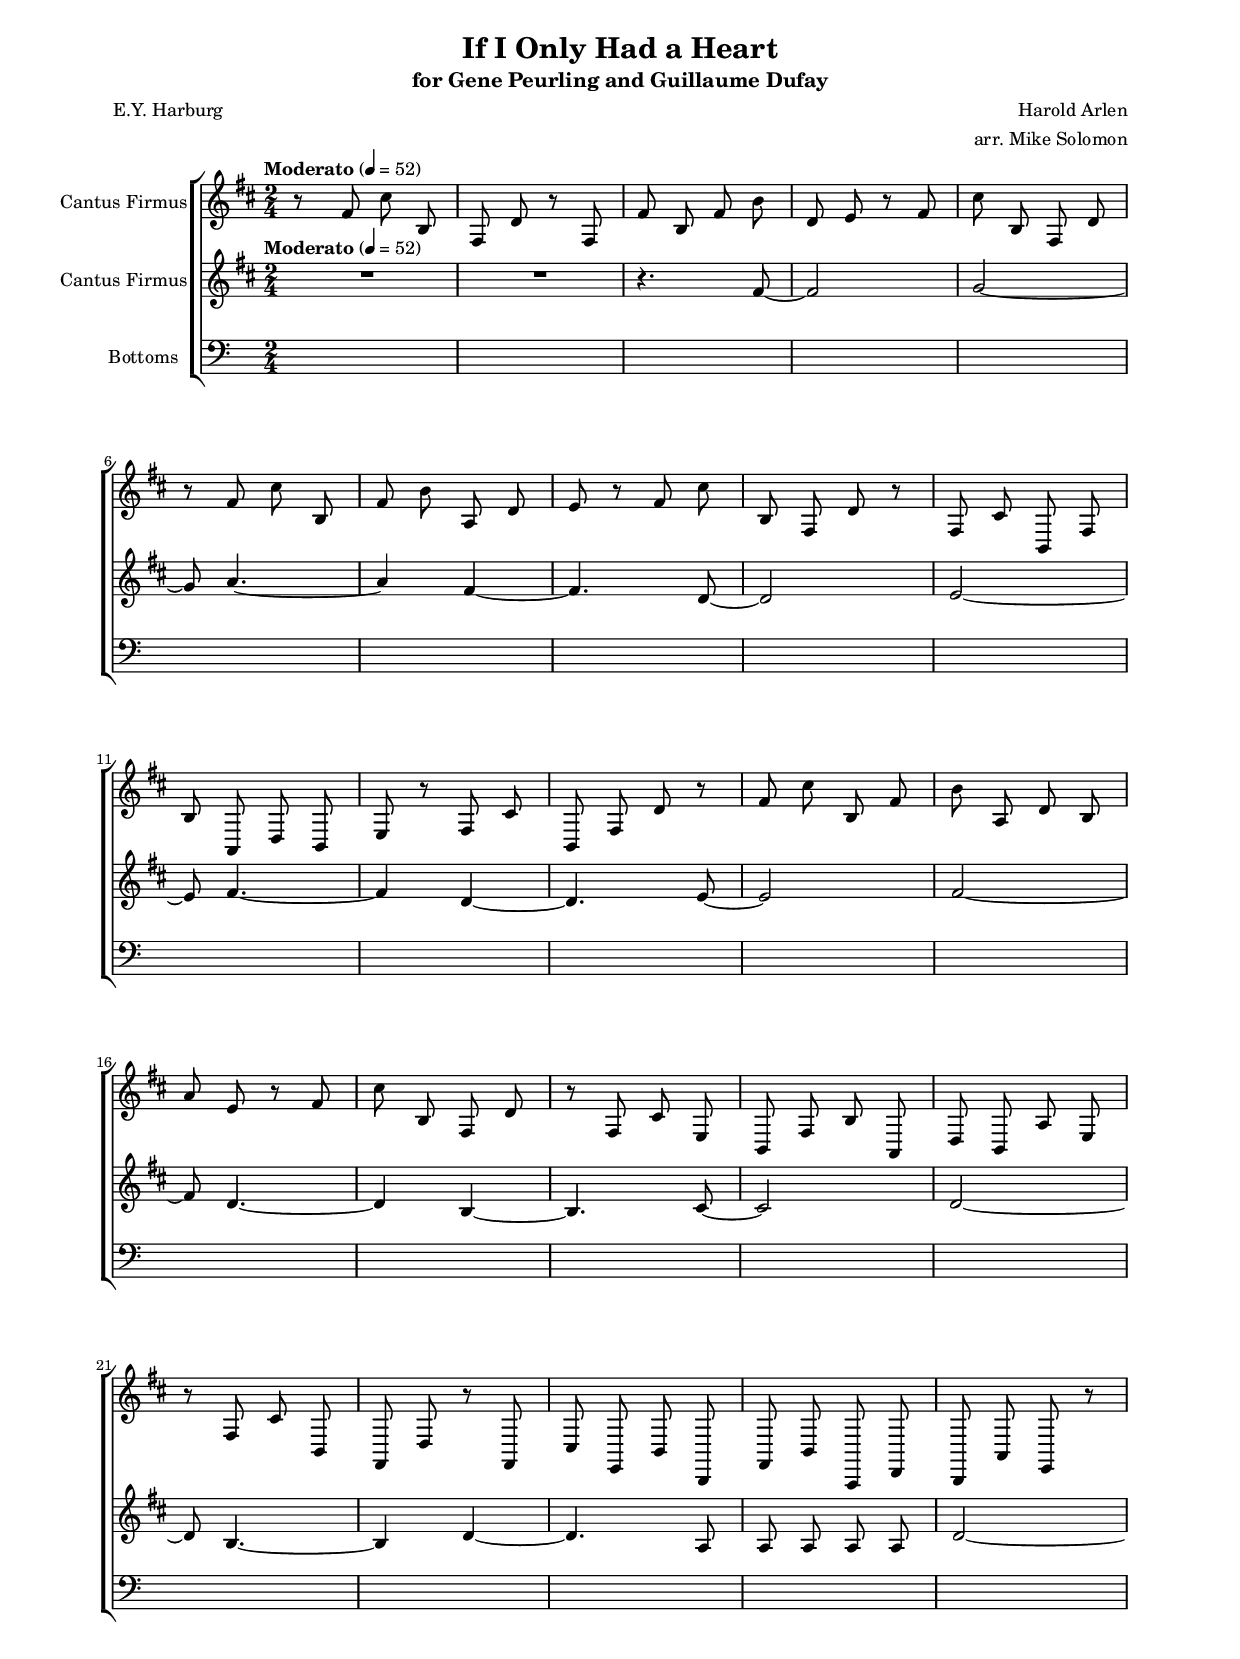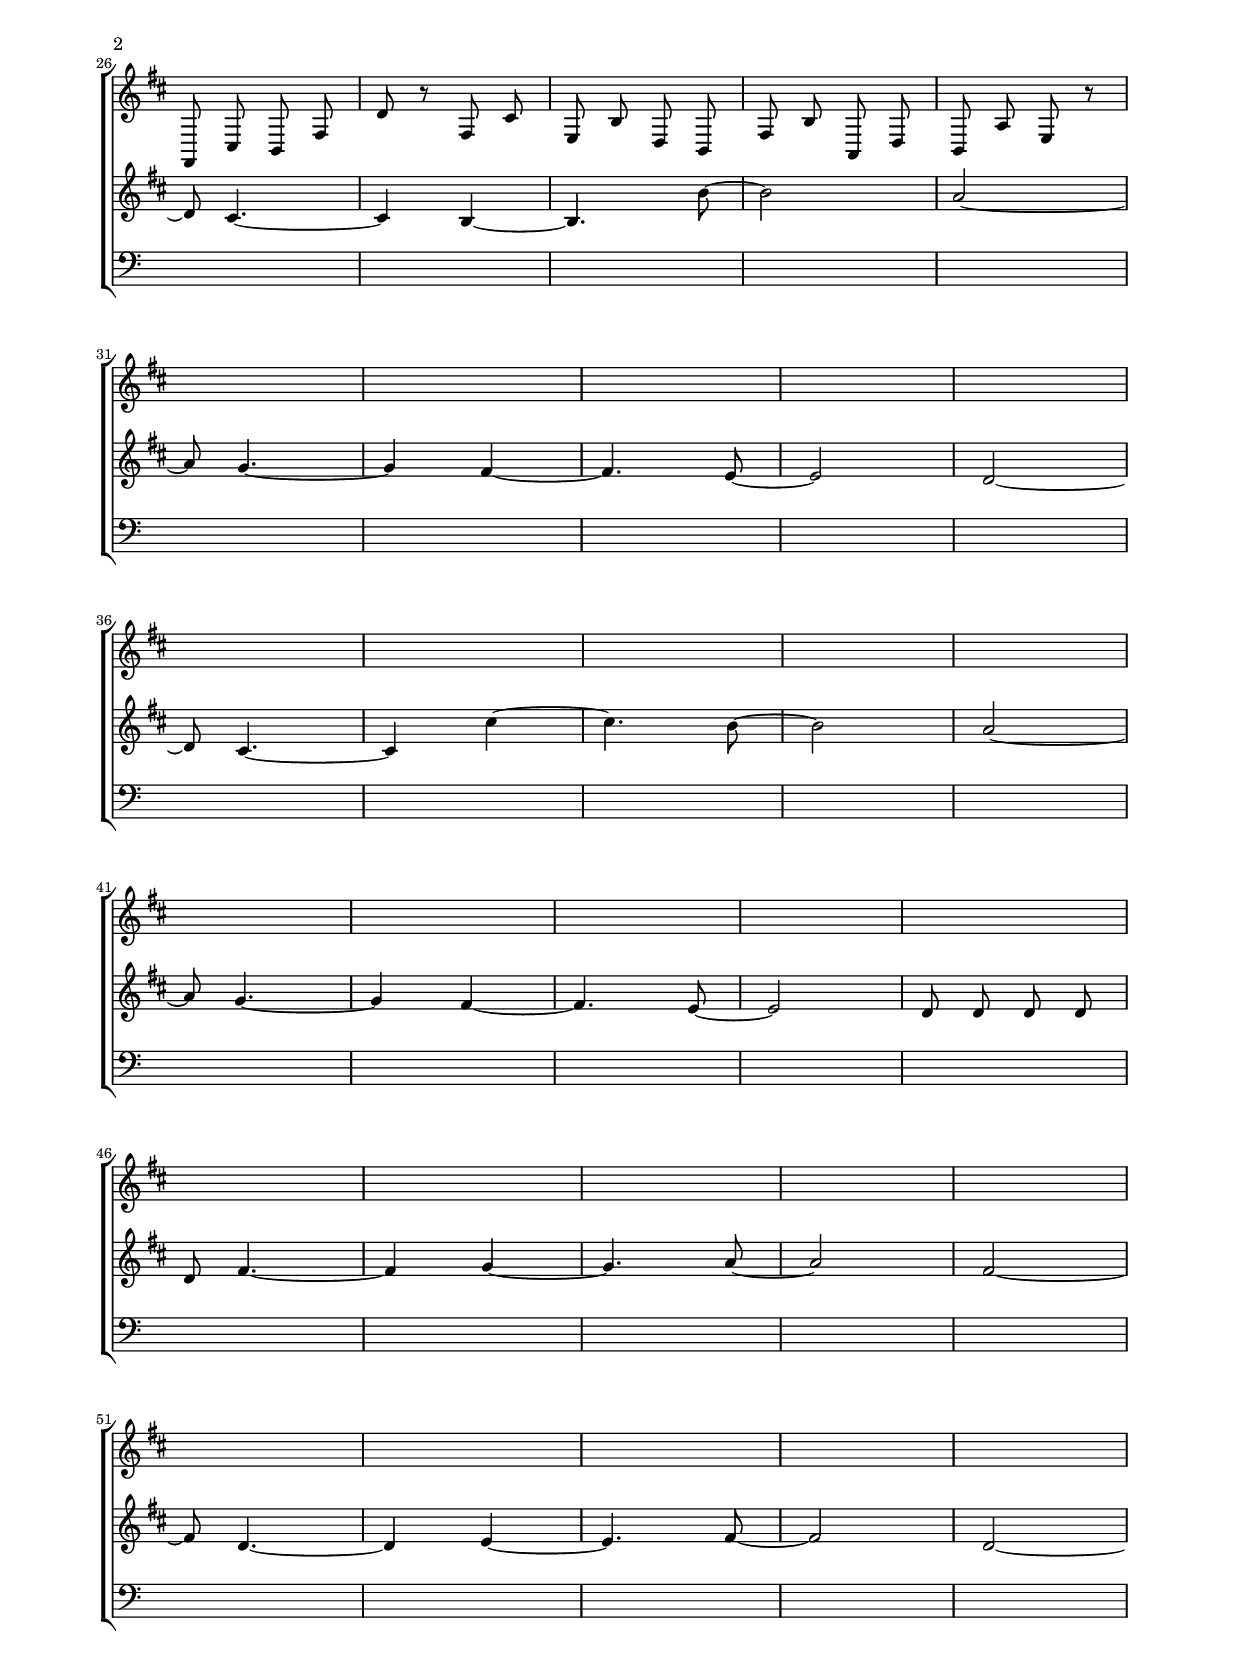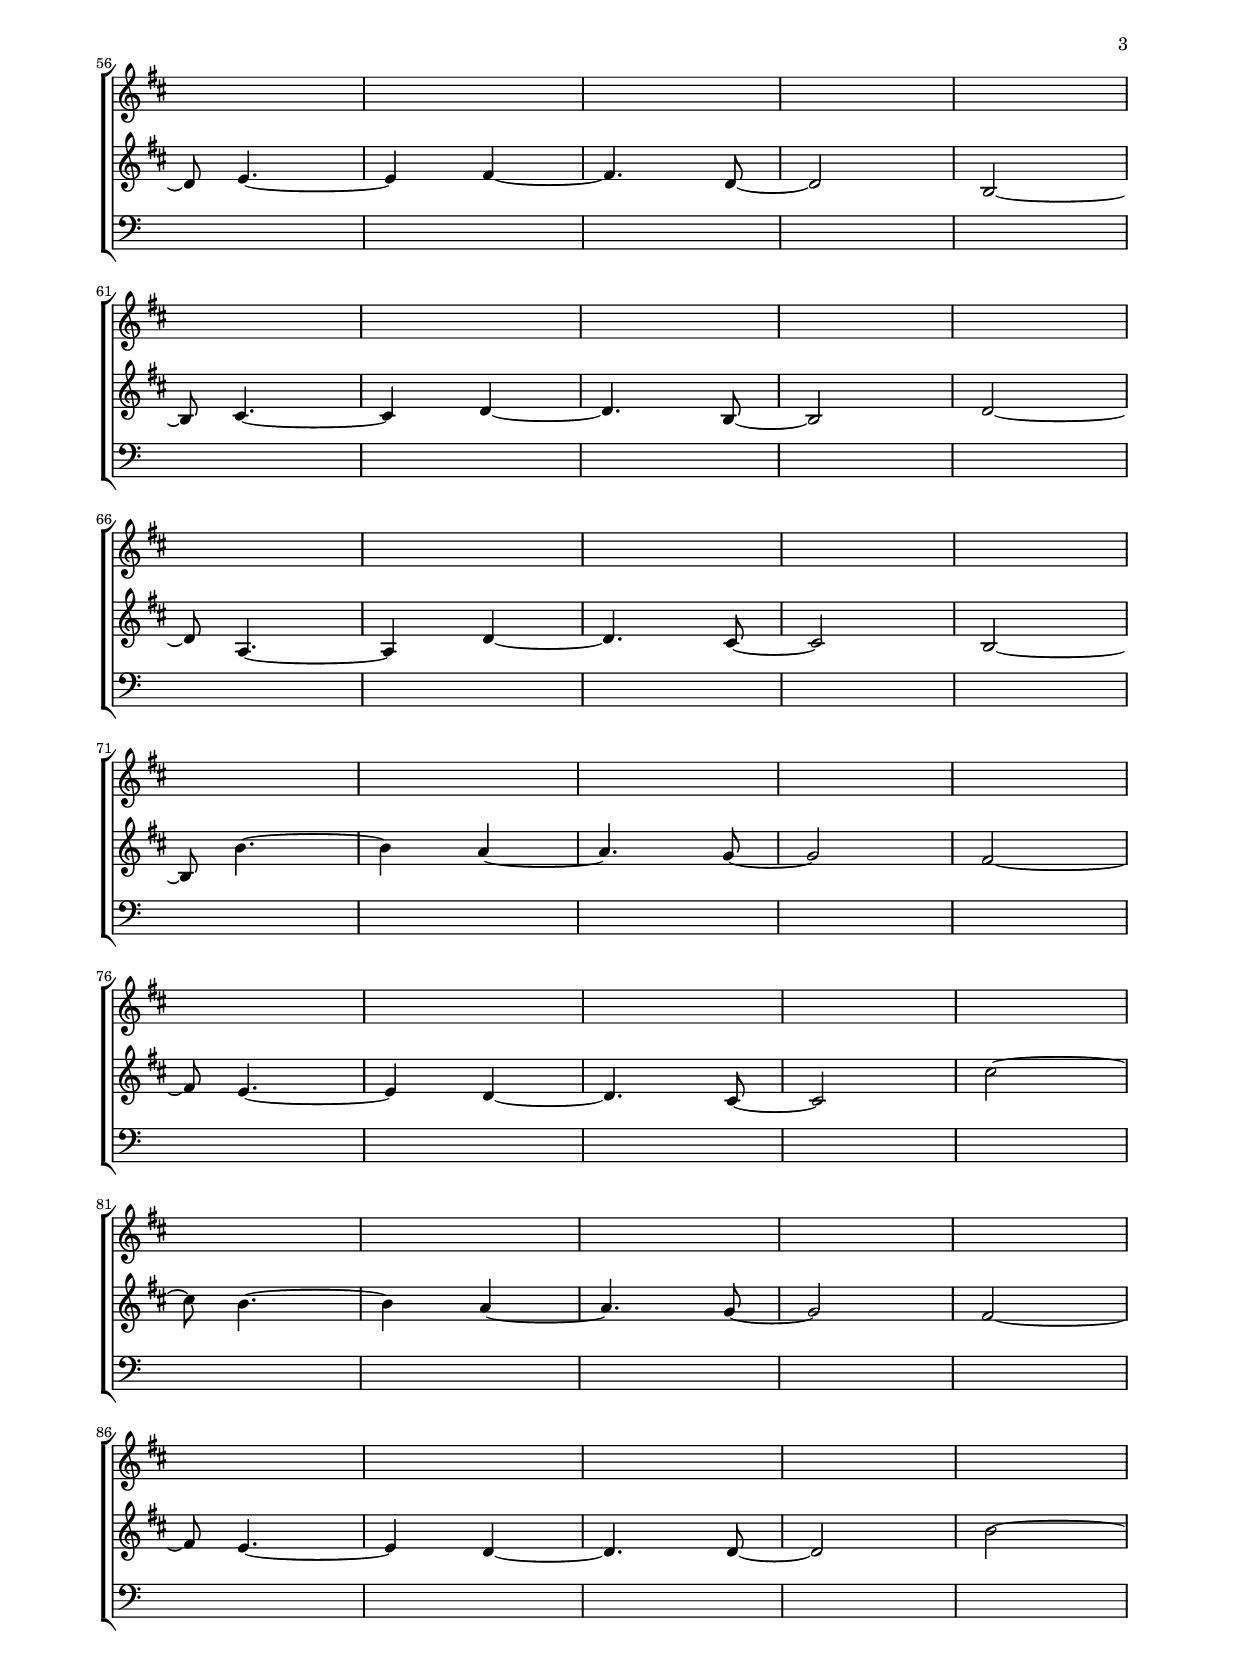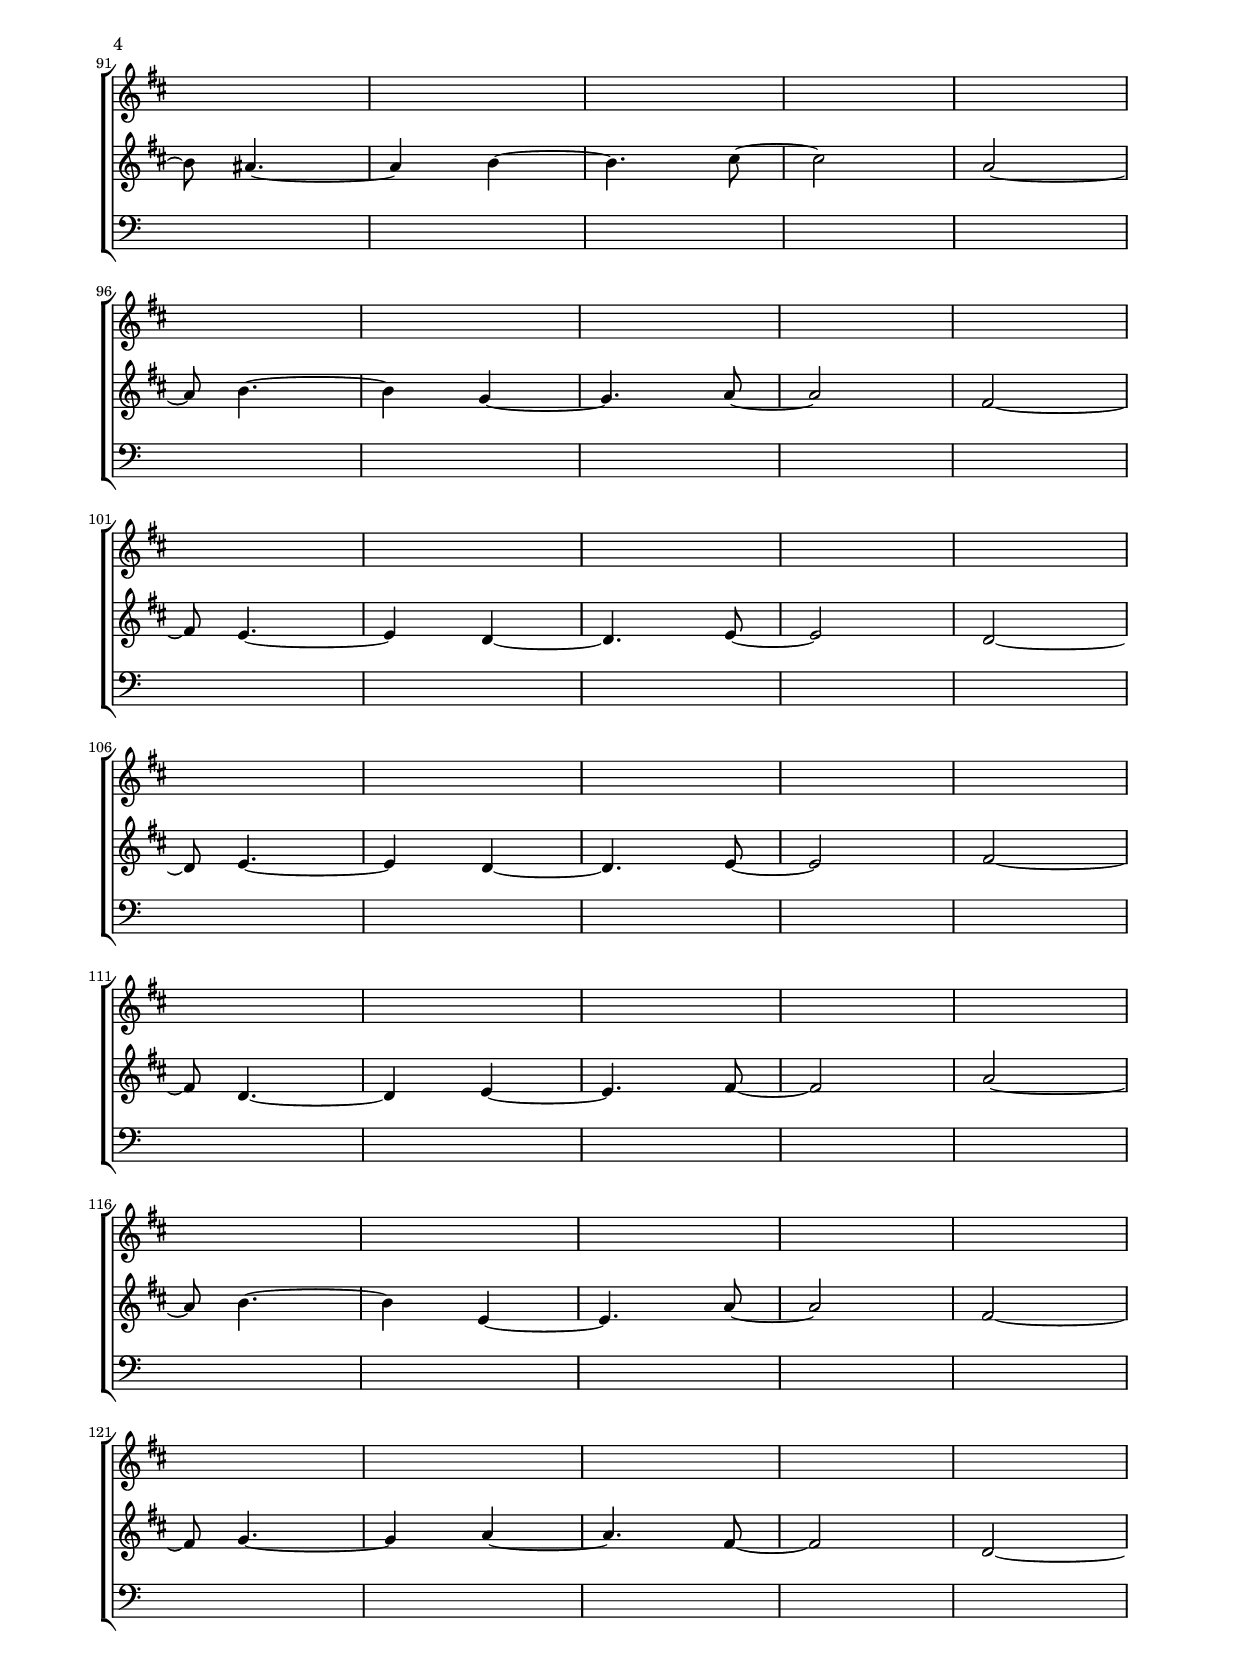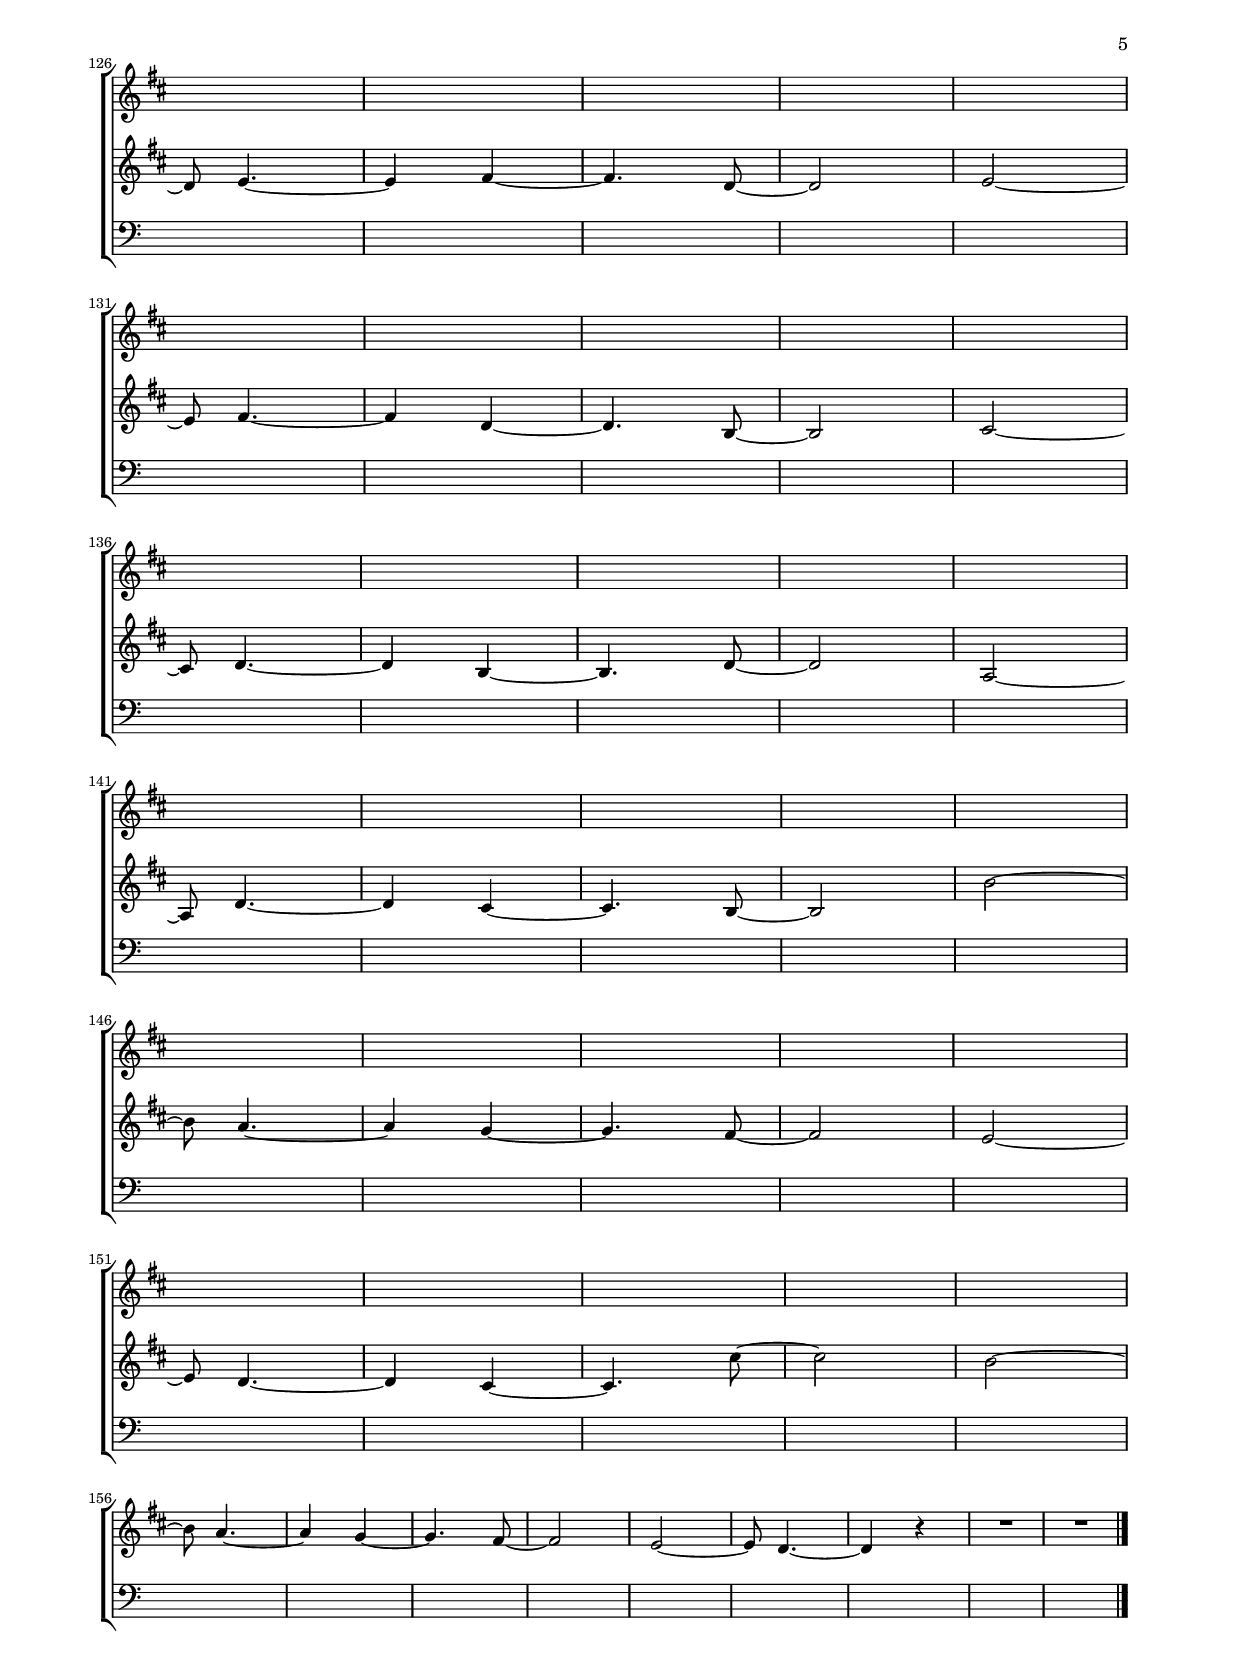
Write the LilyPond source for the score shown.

#(set-global-staff-size 15.87)
%{
When a man's an empty kettle
He should be on his mettle
And yet I'm torn apart
Just because I'm presumin'
That I could be a human
If I only had a heart

I'd be tender, I'd be gentle
And awful sentimental
Regarding love and art
I'd be friends with the sparrows 
And the boy that shoots the arrows
If I only had a heart

Picture me a balcony
Above a voice sings low

(Snow White)
Wherefore art thou, Romeo?

(Tin Man)
I hear a beat, how sweet!

Just to register emotion, jealousy, devotion
And really feel the part
I could stay young and chipper
And I'd lock it with a zipper
If I only had a heart
%}
% 
\version "2.19.0"
\include "defs-devel.ly"
\version "2.19.0"

#(define (noteify-pitch p s)
   (let ((o (ly:pitch-octave p))
         (a (* 4 (ly:pitch-alteration p)))
         ;; alteration, a, in quarter tone steps,
         ;; for historical reasons
         (n (ly:pitch-notename p)))
     (format #t "\nWIZ ~a ~a ~a ~a\n" s o n a)))

#(define (is-tie e)
  (equal? 'TieEvent (ly:music-property e 'name)))

#(define (has-tie l)
  (if (pair? l)
      (if (is-tie (car l))
          #t
          (has-tie (cdr l)))
      #f))

#(define (noteify music string)
   (let ((es (ly:music-property music 'elements))
         (e (ly:music-property music 'element))
         (a (ly:music-property music 'articulations))
         (p (ly:music-property music 'pitch)))
     (if (not (and (pair? a)
                   (has-tie a)))
      (begin
       (if (pair? es)
           (ly:music-set-property!
            music 'elements
            (map (lambda (x) (noteify x string)) es)))
       (if (ly:music? e)
           (ly:music-set-property!
            music 'element
            (noteify e string)))
       (if (ly:pitch? p)
           (begin
             (noteify-pitch p string)))))
     music))

noteifyMusic =
#(define-music-function (parser location s m)
   (string? ly:music?)
   (noteify m s))

%\displayMusic
%\noteifyMusic #"SOPRANO" \new Staff << { \relative c' { { c d ~ d e } \relative c' { c d } d } } { s1 } >>


#(ly:set-option 'point-and-click #f)

#(set-global-staff-size 15.87)

%{
\paper {
  #(define fonts
    (set-global-fonts
    #:music "profondo"
    #:factor (/ staff-height pt 20)
  ))
}
%}
%{
\paper {
  #(define fonts
    (set-global-fonts
    #:music "haydn"
    #:brace "gonville"
    #:factor (/ staff-height pt 20)
  ))
}
%}

railroad =  {
  \once \override BreathingSign.text = \markup \musicglyph #"scripts.caesura.straight"
  \breathe
}
myred = \once \override NoteHead #'color = #red

\paper {
  footnote-separator-markup = \markup { \column { " "\override #`(span-factor . 1/5) { \draw-hline } }}
  footnote-padding = 5\mm
  top-system-spacing = #'((basic-distance . 1) (minimum-distance . 0) (padding . 1) (stretchability . 40))
  bottom-system-spacing = #'((basic-distance . 1) (minimum-distance . 0) (padding . 1) (stretchability . 50))
  ragged-right = ##f
  left-margin = 0.75\in
  right-margin = 0.75\in
  top-margin = 0.5\in
  bottom-margin = 0.6\in
  ragged-last-bottom = ##f
  %max-systems-per-page = #2
}

\header {
  title = "If I Only Had a Heart"
  %subtitle = "for Henry Purcell, J.S. Bach, Michel Legrand, Guillaume Dufay and G.F. Händel"
  subtitle = "for Gene Peurling and Guillaume Dufay"
  %title = "Somewhere Over the Rainbow"
  composer = "Harold Arlen"
  poet = "E.Y. Harburg"
  arranger = "arr. Mike Solomon"
  %arranger = "arr. (anon)"
}

prefatoryMatter = {
  \key b \minor
  \autoBeamOff
  \time 2/4
}

scorePrefatoryMatter = {
  \prefatoryMatter
}

midiPrefatoryMatter = {
  \prefatoryMatter
}

marks = {
  \tempo "Moderato" 4=52
  \repeat unfold 31 { \repeat unfold 5 { s2 } \break } |
}

talea = \relative c' {
  r8 fis8 cis' b, |
  fis d' r fis, |
  fis' b, fis' b |
  d, e r fis |
  cis' b, fis d' |
  r fis cis' b, |
  fis' b a, d |
  e r8 fis cis' |
  b, fis d' r |
  fis, cis' b, fis' |
  b a, d b |
  e r fis cis' |
  b, fis' d' r |
  fis cis' b, fis' |
  b a, d b |
  a' e r8 fis |
  cis' b, fis d' |
  r8 fis, cis' e, |
  b fis' b a, |
  d b a' e |
  r8 fis cis' b, |
  fis d' r fis, |
  cis' e, b' b, |
  fis' b a, d |
  b a' e r |
  fis cis' b fis' |
  d' r fis, cis' |
  e, b' d, b |
  fis' b a, d |
  b a' e r |
}

mezzoFirst = \relative c' {
  R2 |
  R2 |
  r4.
  fis1*5/8 g a fis d e fis d e fis d b cis d b d a8 a a a a
  d1*5/8 cis b b' a g fis e d cis cis' b a g fis e
  d8 d d d d
  
  fis1*5/8 g a fis d e fis d e fis d b cis d b d a
  d cis b b' a g fis e d cis cis' b a g fis e
  d

  d %%%%%%%%%%%%%%%%%%%%

 
  b' ais b cis a b g a fis
  e d e d e d e fis d
  e fis a b
  %%%%%%%%%%%%%%%%%%%fis e d a'
  e, a
  
  fis1*5/8 g a fis d e fis d e fis d b cis d b d a
  d cis b b' a g fis e d cis cis' b a g fis e
  d
  r4 |
  %%%%%%%%%%%%%%%%%
  R2*2 |
  \bar "|."
}

mezzoWordsFirst = \lyricmode {
}

\score {
  \new ChoirStaff <<
    \new Staff \with { instrumentName = #"Cantus Firmus" %shortInstrumentName = #"E."

} <<
      \new Voice = "mezzo" \with{\remove "Note_heads_engraver" \consists "Completion_heads_engraver"} { \numericTimeSignature
	\scorePrefatoryMatter
        << { \marks } { \talea } >>
      }
      \new Lyrics \lyricsto "mezzo" {
        \mezzoWordsFirst
      }
    >>
    \new Staff \with { instrumentName = #"Cantus Firmus" %shortInstrumentName = #"E."

} <<
      \new Voice = "mezzo" \with{\remove "Note_heads_engraver" \consists "Completion_heads_engraver"} { \numericTimeSignature
	\scorePrefatoryMatter
        << { \marks } { \mezzoFirst } >>
      }
      \new Lyrics \lyricsto "mezzo" {
        \mezzoWordsFirst
      }
    >>
    \new Staff \with { instrumentName = #"Bottoms" %shortInstrumentName = #"E."

} << { \clef bass #(skip-of-length mezzoFirst) }
    >>
  >>
  \layout {
    \context {
      \Voice
      \override TextScript #'layer = #6
      \override NoteHead #'layer = #7
      \override Glissando #'breakable = ##t
      \override TupletNumber #'breakable = ##t
      \override TupletBracket #'breakable = ##t
      \remove "Forbid_line_break_engraver"
    }
    \context {
      \Staff
      \consists "Metronome_mark_engraver"
      \override TimeSignature #'style = #'numbered
      \override StaffSymbol #'layer = #4
      \override TimeSignature #'layer = #3
      \override TimeSignature #'whiteout = ##t
    }
    \context {
      \Lyrics
      \override LyricText #'whiteout = ##t
      \override LyricText #'layer = #6
    }
    \context {
      \Score
      \remove "Metronome_mark_engraver"
      \override NonMusicalPaperColumn #'allow-loose-spacing = ##f
    }
  }
}
%%% MIDI

\score {
  \new ChoirStaff <<
    \new Staff \with { instrumentName = #"Elsa" %shortInstrumentName = #"E."
} <<
      \new Voice = "mezzo" { \numericTimeSignature
	\midiPrefatoryMatter
        << { \marks } { \mezzoFirst } >>
      }
      \new Lyrics \lyricsto "mezzo" {
        \mezzoWordsFirst
      }
    >>
  >>
  \midi {}
}
